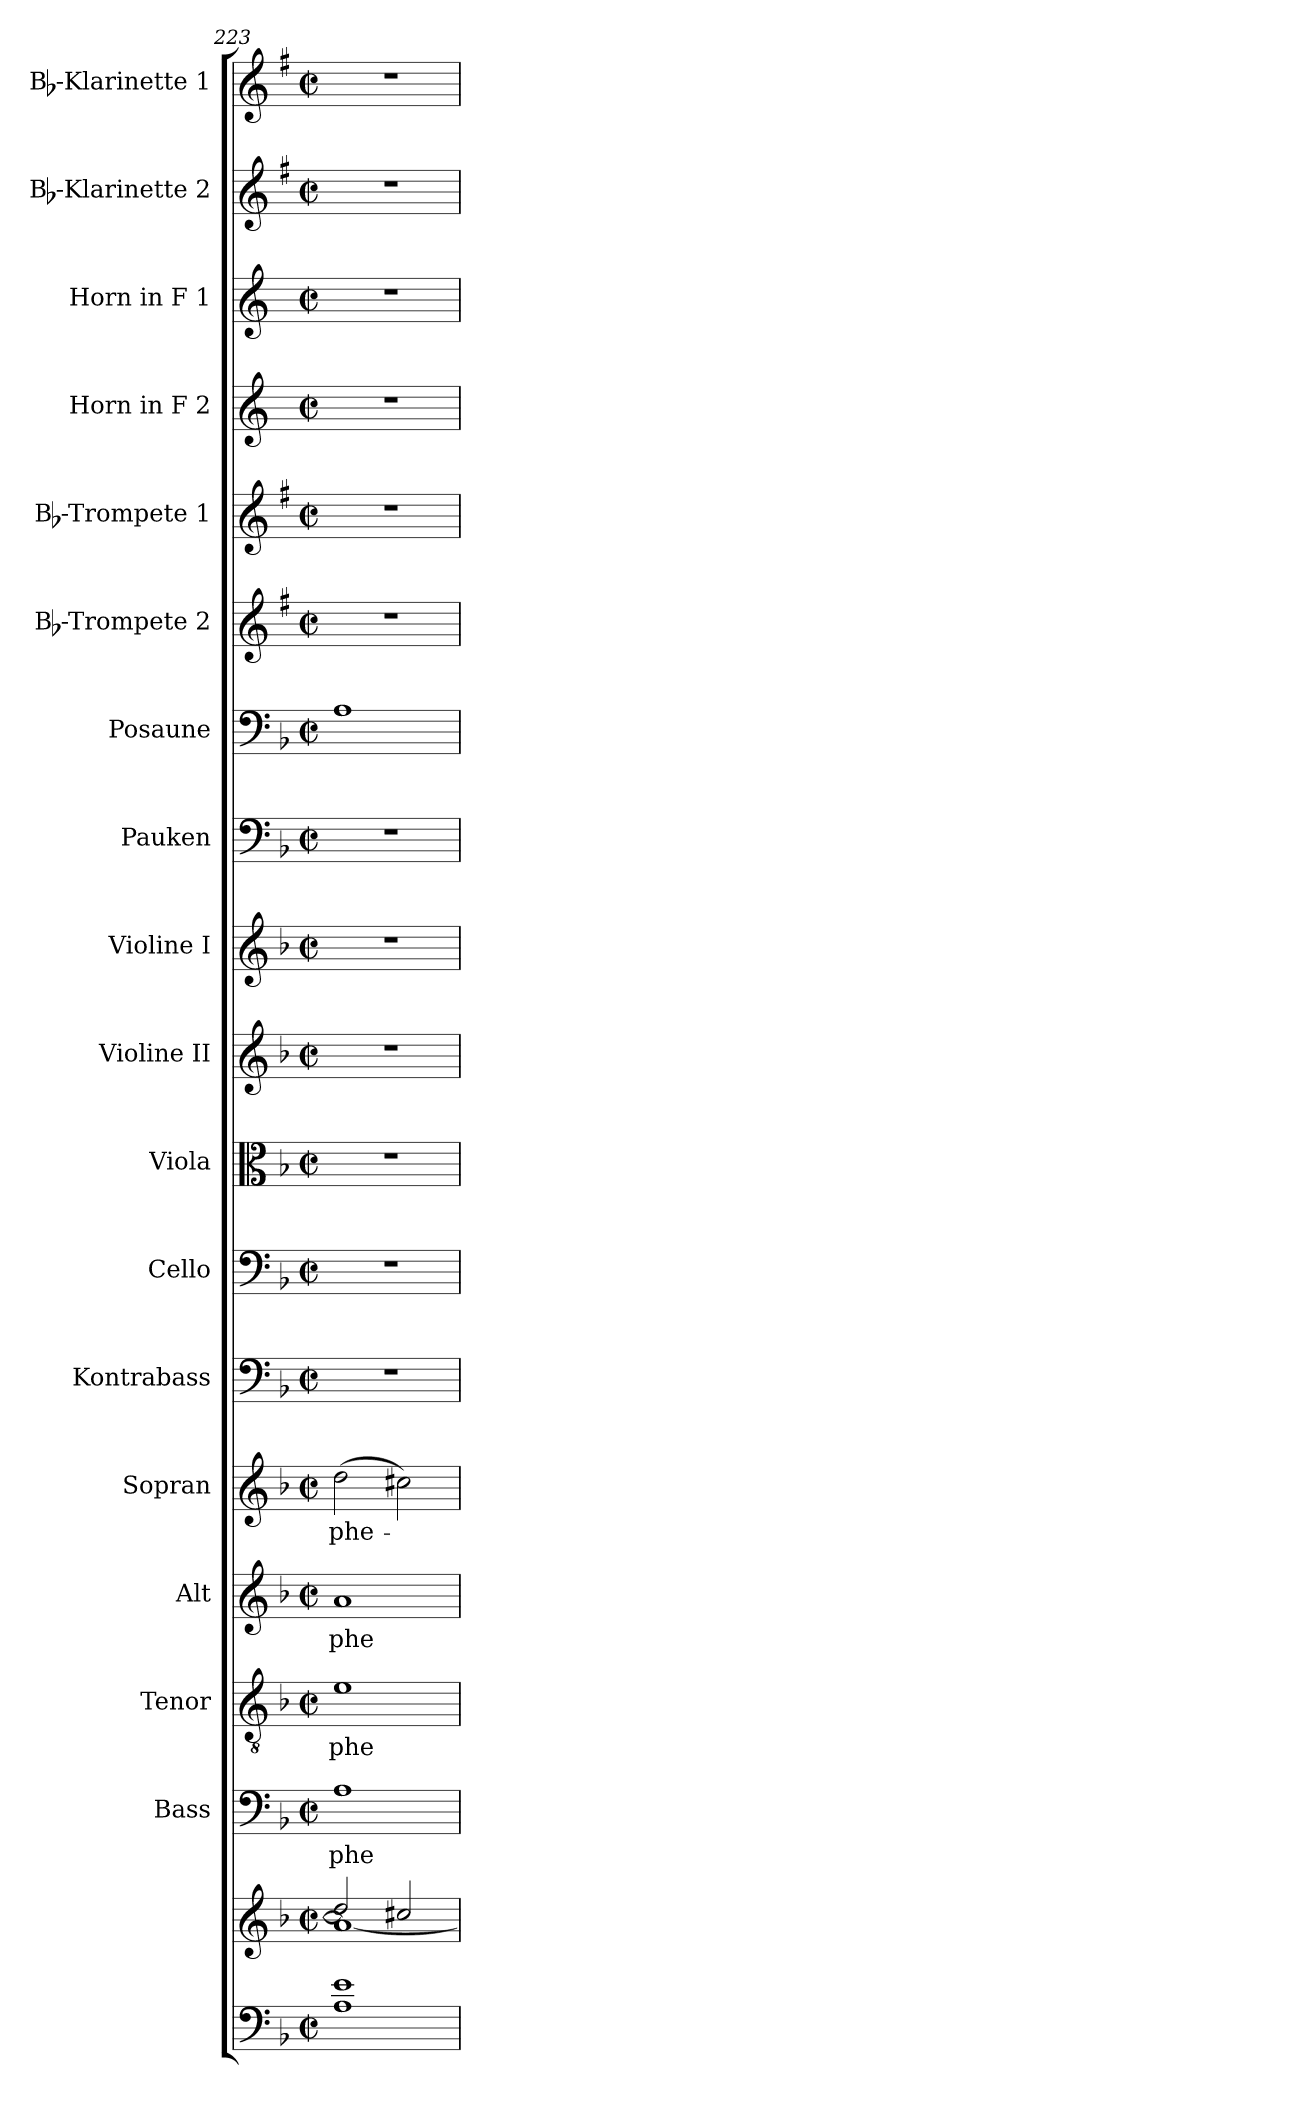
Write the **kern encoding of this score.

**kern	**kern	**kern	**text	**kern	**text	**kern	**text	**kern	**text	**kern	**kern	**kern	**kern	**kern	**kern	**kern	**kern	**kern	**kern	**kern	**kern	**kern
*part18	*part18	*part17	*part17	*part16	*part16	*part15	*part15	*part14	*part14	*part13	*part12	*part11	*part10	*part9	*part8	*part7	*part6	*part5	*part4	*part3	*part2	*part1
*staff19	*staff18	*staff17	*staff17	*staff16	*staff16	*staff15	*staff15	*staff14	*staff14	*staff13	*staff12	*staff11	*staff10	*staff9	*staff8	*staff7	*staff6	*staff5	*staff4	*staff3	*staff2	*staff1
*	*	*I"Bass	*	*I"Tenor	*	*I"Alt	*	*I"Sopran	*	*I"Kontrabass	*I"Cello	*I"Viola	*I"Violine II	*I"Violine I	*I"Pauken	*I"Posaune	*I"Bb-Trompete 2	*I"Bb-Trompete 1	*I"Horn in F 2	*I"Horn in F 1	*I"Bb-Klarinette 2	*I"Bb-Klarinette 1
*	*	*I'B.	*	*I'T.	*	*I'A.	*	*I'S.	*	*I'Kb.	*	*I'Vla.	*I'Vl. II	*I'Vl. I	*I'Pk.	*I'Pos.	*I'Bb Trp. 2	*I'Bb Trp. 1	*	*	*I'Bb Kl. 2	*I'Bb Kl. 1
*clefF4	*clefG2	*clefF4	*	*clefGv2	*	*clefG2	*	*clefG2	*	*clefF4	*clefF4	*clefC3	*clefG2	*clefG2	*clefF4	*clefF4	*clefG2	*clefG2	*clefG2	*clefG2	*clefG2	*clefG2
*	*	*	*	*	*	*	*	*	*	*ITrd7c12	*	*	*	*	*	*	*ITrd1c2	*ITrd1c2	*ITrd4c7	*ITrd4c7	*ITrd1c2	*ITrd1c2
*k[b-]	*k[b-]	*k[b-]	*	*k[b-]	*	*k[b-]	*	*k[b-]	*	*k[b-]	*k[b-]	*k[b-]	*k[b-]	*k[b-]	*k[b-]	*k[b-]	*k[b-]	*k[b-]	*k[b-]	*k[b-]	*k[b-]	*k[b-]
*F:	*F:	*F:	*	*F:	*	*F:	*	*F:	*	*F:	*F:	*F:	*F:	*F:	*F:	*F:	*F:	*F:	*F:	*F:	*F:	*F:
*M2/2	*M2/2	*M2/2	*	*M2/2	*	*M2/2	*	*M2/2	*	*M2/2	*M2/2	*M2/2	*M2/2	*M2/2	*M2/2	*M2/2	*M2/2	*M2/2	*M2/2	*M2/2	*M2/2	*M2/2
*met(c|)	*met(c|)	*met(c|)	*	*met(c|)	*	*met(c|)	*	*met(c|)	*	*met(c|)	*met(c|)	*met(c|)	*met(c|)	*met(c|)	*met(c|)	*met(c|)	*met(c|)	*met(c|)	*met(c|)	*met(c|)	*met(c|)	*met(c|)
=223	=223	=223	=223	=223	=223	=223	=223	=223	=223	=223	=223	=223	=223	=223	=223	=223	=223	=223	=223	=223	=223	=223
*^	*^	*	*	*	*	*	*	*	*	*	*	*	*	*	*	*	*	*	*	*	*	*
!	!	!	!	!	!LO:LY:b	!	!LO:LY:b	!	!LO:LY:b	!	!LO:LY:b	!	!	!	!	!	!	!	!	!	!	!	!	!
1e	1A	2dd/]	1a_	1A	-phe-	1e	-phe-	1a	-phe-	(>2dd\	-phe-	1r	1r	1r	1r	1r	1r	1A	1r	1r	1r	1r	1r	1r
.	.	2cc#X/	.	.	.	.	.	.	.	2cc#X\)	.	.	.	.	.	.	.	.	.	.	.	.	.	.
*v	*v	*	*	*	*	*	*	*	*	*	*	*	*	*	*	*	*	*	*	*	*	*	*	*
*	*v	*v	*	*	*	*	*	*	*	*	*	*	*	*	*	*	*	*	*	*	*	*	*
=	=	=	=	=	=	=	=	=	=	=	=	=	=	=	=	=	=	=	=	=	=	=
*-	*-	*-	*-	*-	*-	*-	*-	*-	*-	*-	*-	*-	*-	*-	*-	*-	*-	*-	*-	*-	*-	*-
